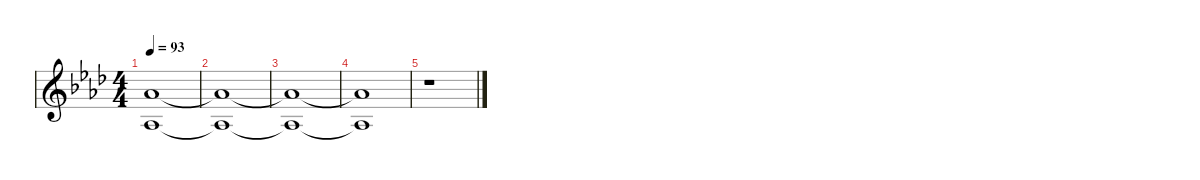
\defaultSystemsLayout 4
\hideDynamics
\bracketExtendMode nobrackets
\singleTrackTrackNamePolicy hidden
\multiTrackTrackNamePolicy hidden
\firstSystemTrackNameMode fullname
\firstSystemTrackNameOrientation horizontal
\otherSystemsTrackNameOrientation horizontal
\track ("Synth1" "vln.") {instrument stringensemble1}
\staff {score}
\tuning (E4 C4 G3 C3 G2 C2)
\ts (4 4)
\tempo 93
\clef g2
\ks ab
(8.2{t acc b} 8.4{t acc b}).1{dy f beam Up} |
(8.2{t acc b} 8.4{t acc b}).1{beam Up} |
(8.2{t acc b} 8.4{t acc b}).1{beam Up} |
(8.2{t acc b} 8.4{t acc b}).1{beam Up} |
r.1{beam Down}
